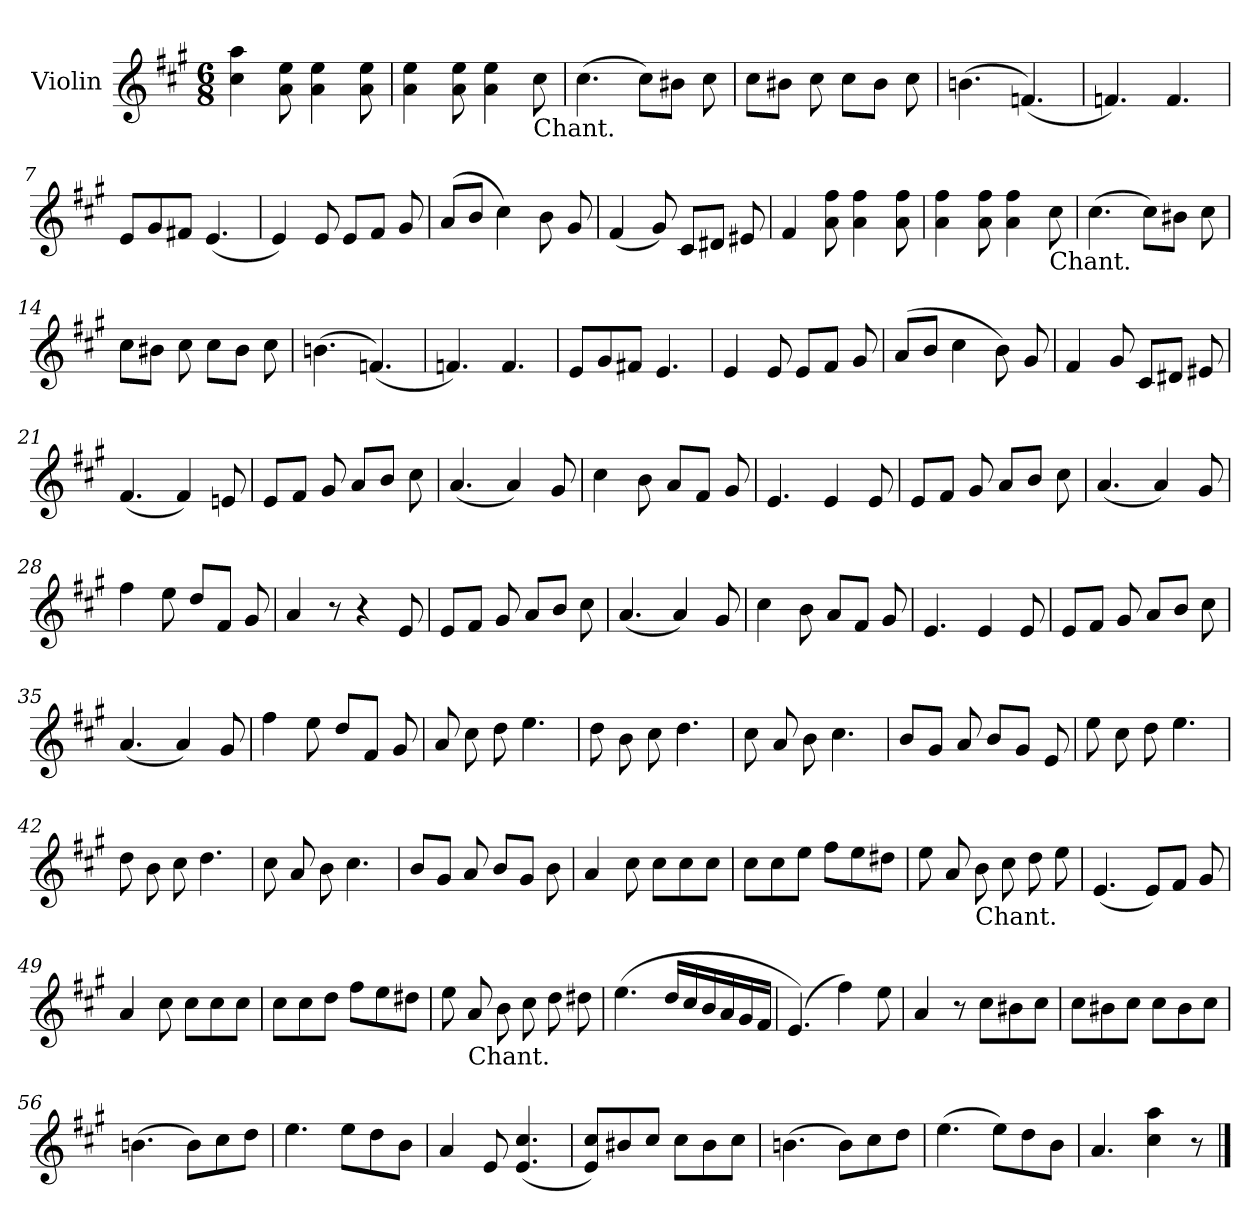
**kern	**dynam
*part1	*part1
*staff1	*staff1
*I"Violin	*
*I'Vln.	*
*clefG2	*
*k[f#c#g#]	*
*M6/8	*
=1	=1
!	!LO:DY:a
4cc#\ 4aa\	Allegro
8a\ 8ee\	.
4a\ 4ee\	.
8a\ 8ee\	.
=2	=2
4a\ 4ee\	.
8a\ 8ee\	.
4a\ 4ee\	.
!LO:TX:b:t=Chant.	!
8cc#\	.
=3	=3
(>4.cc#\	.
8cc#L)	.
8b#XJ	.
8cc#\	.
=4	=4
8cc#L	.
8b#XJ	.
8cc#\	.
8cc#L	.
8b#J	.
8cc#\	.
=5	=5
(>4.bn\	.
(<4.fn/)	.
=6	=6
4.fn/)	.
4.f/	.
!!LO:LB:g=z
=7	=7
8eL	.
8g#	.
8f#XJ	.
(<4.e/	.
=8	=8
4e/)	.
8e/	.
8eL	.
8f#J	.
8g#/	.
=9	=9
(>8aL	.
8bJ	.
4cc#\)	.
8b\	.
8g#/	.
=10	=10
(<4f#/	.
8g#/)	.
8c#L	.
8d#XJ	.
8e#X/	.
=11	=11
4f#/	.
8a\ 8ff#\	.
4a\ 4ff#\	.
8a\ 8ff#\	.
=12	=12
4a\ 4ff#\	.
8a\ 8ff#\	.
4a\ 4ff#\	.
!LO:TX:b:t=Chant.	!
8cc#\	.
!!LO:LB:g=z
=13	=13
(>4.cc#\	.
8cc#L)	.
8b#XJ	.
8cc#\	.
=14	=14
8cc#L	.
8b#XJ	.
8cc#\	.
8cc#L	.
8b#J	.
8cc#\	.
=15	=15
(>4.bn\	.
(<4.fn/)	.
=16	=16
4.fn/)	.
4.f/	.
=17	=17
8eL	.
8g#	.
8f#XJ	.
4.e/	.
=18	=18
4e/	.
8e/	.
8eL	.
8f#J	.
8g#/	.
=19	=19
(>8aL	.
8bJ	.
4cc#\	.
8b\)	.
8g#/	.
!!LO:LB:g=z
=20	=20
4f#/	.
8g#/	.
8c#L	.
8d#XJ	.
8e#X/	.
=21	=21
(<4.f#/	.
4f#/)	.
8en/	.
=22	=22
8eL	.
8f#J	.
8g#/	.
8aL	.
8bJ	.
8cc#\	.
=23	=23
(<4.a/	.
4a/)	.
8g#/	.
=24	=24
4cc#\	.
8b\	.
8aL	.
8f#J	.
8g#/	.
=25	=25
4.e/	.
4e/	.
8e/	.
!!LO:LB:g=z
=26	=26
8eL	.
8f#J	.
8g#/	.
8aL	.
8bJ	.
8cc#\	.
=27	=27
(<4.a/	.
4a/)	.
8g#/	.
=28	=28
4ff#\	.
8ee\	.
8ddL	.
8f#J	.
8g#/	.
=29	=29
4a/	.
8r	.
4r	.
8e/	.
=30	=30
8eL	.
8f#J	.
8g#/	.
8aL	.
8bJ	.
8cc#\	.
=31	=31
(<4.a/	.
4a/)	.
8g#/	.
!!LO:LB:g=z
=32	=32
4cc#\	.
8b\	.
8aL	.
8f#J	.
8g#/	.
=33	=33
4.e/	.
4e/	.
8e/	.
=34	=34
8eL	.
8f#J	.
8g#/	.
8aL	.
8bJ	.
8cc#\	.
=35	=35
(<4.a/	.
4a/)	.
8g#/	.
=36	=36
4ff#\	.
8ee\	.
8ddL	.
8f#J	.
8g#/	.
=37	=37
8a/	.
8cc#\	.
8dd\	.
4.ee\	.
=38	=38
8dd\	.
8b\	.
8cc#\	.
4.dd\	.
!!LO:LB:g=z
=39	=39
8cc#\	.
8a/	.
8b\	.
4.cc#\	.
=40	=40
8bL	.
8g#J	.
8a/	.
8bL	.
8g#J	.
8e/	.
=41	=41
8ee\	.
8cc#\	.
8dd\	.
4.ee\	.
=42	=42
8dd\	.
8b\	.
8cc#\	.
4.dd\	.
=43	=43
8cc#\	.
8a/	.
8b\	.
4.cc#\	.
=44	=44
8bL	.
8g#J	.
8a/	.
8bL	.
8g#J	.
8b\	.
=45	=45
4a/	.
8cc#\	.
8cc#L	.
8cc#	.
8cc#J	.
!!LO:LB:g=z
=46	=46
8cc#L	.
8cc#	.
8eeJ	.
8ff#L	.
8ee	.
8dd#XJ	.
=47	=47
8ee\	.
8a/	.
!LO:TX:b:t=Chant.	!
8b\	.
8cc#\	.
8dd\	.
8ee\	.
=48	=48
(<4.e/	.
8eL)	.
8f#J	.
8g#/	.
=49	=49
4a/	.
8cc#\	.
8cc#L	.
8cc#	.
8cc#J	.
=50	=50
8cc#L	.
8cc#	.
8ddJ	.
8ff#L	.
8ee	.
8dd#XJ	.
=51	=51
8ee\	.
!LO:TX:b:t=Chant.	!
8a/	.
8b\	.
8cc#\	.
8dd\	.
8dd#X\	.
!!LO:LB:g=z
=52	=52
(>4.ee\	.
16ddLL	.
16cc#	.
16b	.
16a	.
16g#	.
16f#JJ	.
=53	=53
(>4.e/)	.
4ff#\)	.
8ee\	.
=54	=54
4a/	.
8r	.
8cc#L	.
8b#X	.
8cc#J	.
=55	=55
8cc#L	.
8b#X	.
8cc#J	.
8cc#L	.
8b#	.
8cc#J	.
=56	=56
(>4.bn\	.
8bL)	.
8cc#	.
8ddJ	.
=57	=57
4.ee\	.
8eeL	.
8dd	.
8bJ	.
!!LO:LB:g=z
=58	=58
4a/	.
8e/	.
(<4.e/ 4.cc#/	.
=59	=59
8e 8cc#L)	.
8b#X	.
8cc#J	.
8cc#L	.
8b#	.
8cc#J	.
=60	=60
(>4.bn\	.
8bL)	.
8cc#	.
8ddJ	.
=61	=61
(>4.ee\	.
8eeL)	.
8dd	.
8bJ	.
=62	=62
4.a/	.
4cc#\ 4aa\	.
8r	.
==	==
*-	*-
